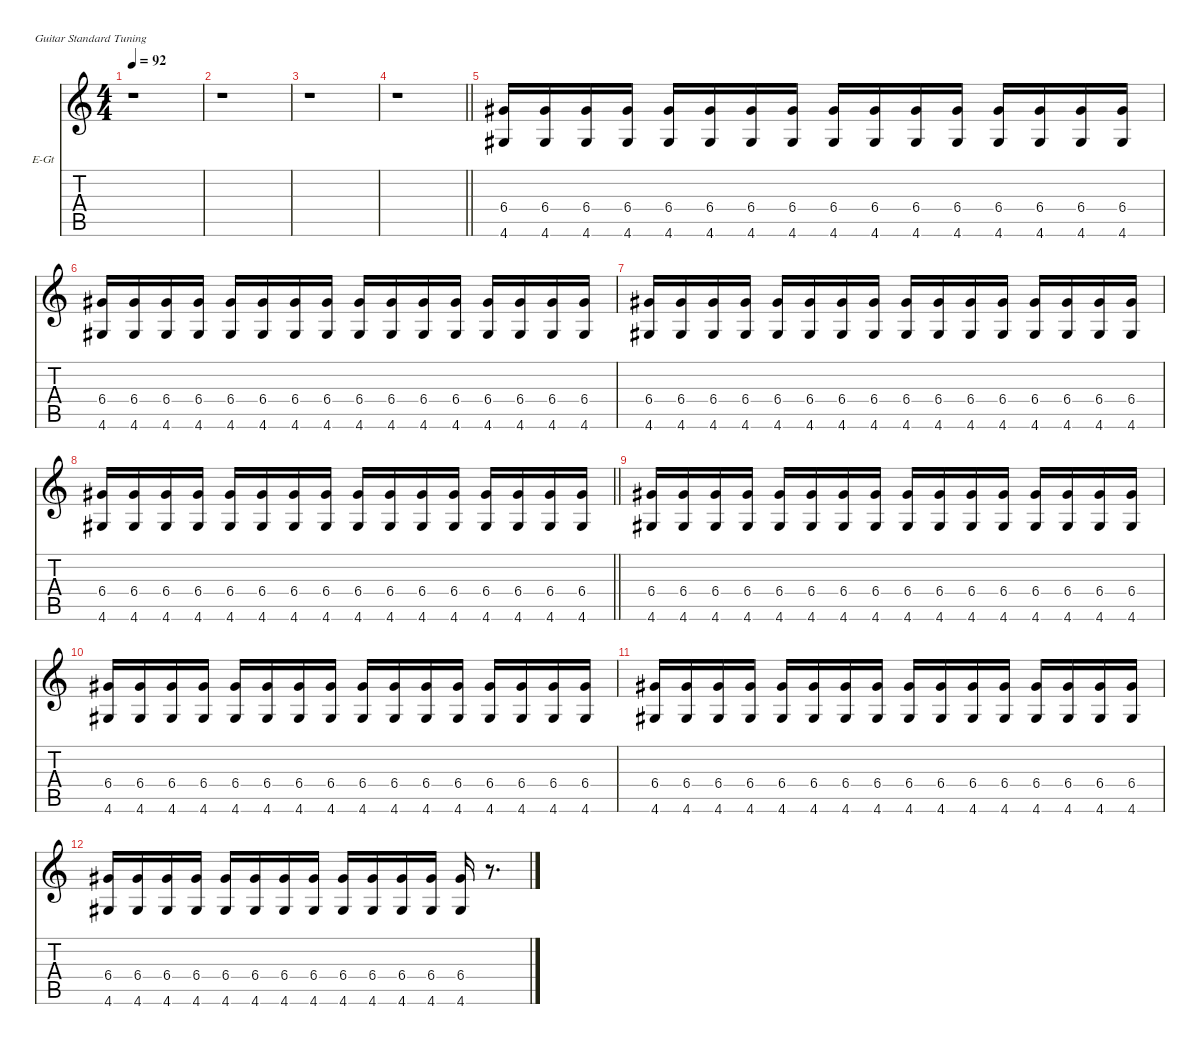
\hideDynamics
\bracketExtendMode nobrackets
\firstSystemTrackNameOrientation horizontal
\otherSystemsTrackNameOrientation horizontal
\track ("Guitar Lead" "E-Gt") {instrument distortionguitar}
\staff {score tabs}
\tuning (E4 B3 G3 D3 A2 E2)
\ts (4 4)
\tempo 92
\clef g2
\ks aminor
r.1{dy f beam Down} |
r.1{beam Down} |
r.1{beam Down} |
\barLineRight lightlight
r.1{beam Down} |
(6.4{acc #} 4.6{acc #}).16{dy mp beam Up} (6.4{acc #} 4.6{acc #}).16{beam Up} (6.4{acc #} 4.6{acc #}).16{beam Up} (6.4{acc #} 4.6{acc #}).16{beam Up} (6.4{acc #} 4.6{acc #}).16{beam Up} (6.4{acc #} 4.6{acc #}).16{beam Up} (6.4{acc #} 4.6{acc #}).16{beam Up} (6.4{acc #} 4.6{acc #}).16{beam Up} (6.4{acc #} 4.6{acc #}).16{beam Up} (6.4{acc #} 4.6{acc #}).16{beam Up} (6.4{acc #} 4.6{acc #}).16{beam Up} (6.4{acc #} 4.6{acc #}).16{beam Up} (6.4{acc #} 4.6{acc #}).16{beam Up} (6.4{acc #} 4.6{acc #}).16{beam Up} (6.4{acc #} 4.6{acc #}).16{beam Up} (6.4{acc #} 4.6{acc #}).16{beam Up} |
(6.4{acc #} 4.6{acc #}).16{beam Up} (6.4{acc #} 4.6{acc #}).16{beam Up} (6.4{acc #} 4.6{acc #}).16{beam Up} (6.4{acc #} 4.6{acc #}).16{beam Up} (6.4{acc #} 4.6{acc #}).16{beam Up} (6.4{acc #} 4.6{acc #}).16{beam Up} (6.4{acc #} 4.6{acc #}).16{beam Up} (6.4{acc #} 4.6{acc #}).16{beam Up} (6.4{acc #} 4.6{acc #}).16{beam Up} (6.4{acc #} 4.6{acc #}).16{beam Up} (6.4{acc #} 4.6{acc #}).16{beam Up} (6.4{acc #} 4.6{acc #}).16{beam Up} (6.4{acc #} 4.6{acc #}).16{beam Up} (6.4{acc #} 4.6{acc #}).16{beam Up} (6.4{acc #} 4.6{acc #}).16{beam Up} (6.4{acc #} 4.6{acc #}).16{beam Up} |
(6.4{acc #} 4.6{acc #}).16{beam Up} (6.4{acc #} 4.6{acc #}).16{beam Up} (6.4{acc #} 4.6{acc #}).16{beam Up} (6.4{acc #} 4.6{acc #}).16{beam Up} (6.4{acc #} 4.6{acc #}).16{beam Up} (6.4{acc #} 4.6{acc #}).16{beam Up} (6.4{acc #} 4.6{acc #}).16{beam Up} (6.4{acc #} 4.6{acc #}).16{beam Up} (6.4{acc #} 4.6{acc #}).16{beam Up} (6.4{acc #} 4.6{acc #}).16{beam Up} (6.4{acc #} 4.6{acc #}).16{beam Up} (6.4{acc #} 4.6{acc #}).16{beam Up} (6.4{acc #} 4.6{acc #}).16{beam Up} (6.4{acc #} 4.6{acc #}).16{beam Up} (6.4{acc #} 4.6{acc #}).16{beam Up} (6.4{acc #} 4.6{acc #}).16{beam Up} |
\barLineRight lightlight
(6.4{acc #} 4.6{acc #}).16{beam Up} (6.4{acc #} 4.6{acc #}).16{beam Up} (6.4{acc #} 4.6{acc #}).16{beam Up} (6.4{acc #} 4.6{acc #}).16{beam Up} (6.4{acc #} 4.6{acc #}).16{beam Up} (6.4{acc #} 4.6{acc #}).16{beam Up} (6.4{acc #} 4.6{acc #}).16{beam Up} (6.4{acc #} 4.6{acc #}).16{beam Up} (6.4{acc #} 4.6{acc #}).16{beam Up} (6.4{acc #} 4.6{acc #}).16{beam Up} (6.4{acc #} 4.6{acc #}).16{beam Up} (6.4{acc #} 4.6{acc #}).16{beam Up} (6.4{acc #} 4.6{acc #}).16{beam Up} (6.4{acc #} 4.6{acc #}).16{beam Up} (6.4{acc #} 4.6{acc #}).16{beam Up} (6.4{acc #} 4.6{acc #}).16{dy mf beam Up} |
(6.4{acc #} 4.6{acc #}).16{dy mp beam Up} (6.4{acc #} 4.6{acc #}).16{beam Up} (6.4{acc #} 4.6{acc #}).16{beam Up} (6.4{acc #} 4.6{acc #}).16{beam Up} (6.4{acc #} 4.6{acc #}).16{beam Up} (6.4{acc #} 4.6{acc #}).16{beam Up} (6.4{acc #} 4.6{acc #}).16{beam Up} (6.4{acc #} 4.6{acc #}).16{beam Up} (6.4{acc #} 4.6{acc #}).16{beam Up} (6.4{acc #} 4.6{acc #}).16{beam Up} (6.4{acc #} 4.6{acc #}).16{beam Up} (6.4{acc #} 4.6{acc #}).16{beam Up} (6.4{acc #} 4.6{acc #}).16{beam Up} (6.4{acc #} 4.6{acc #}).16{beam Up} (6.4{acc #} 4.6{acc #}).16{beam Up} (6.4{acc #} 4.6{acc #}).16{beam Up} |
(6.4{acc #} 4.6{acc #}).16{beam Up} (6.4{acc #} 4.6{acc #}).16{beam Up} (6.4{acc #} 4.6{acc #}).16{beam Up} (6.4{acc #} 4.6{acc #}).16{beam Up} (6.4{acc #} 4.6{acc #}).16{beam Up} (6.4{acc #} 4.6{acc #}).16{beam Up} (6.4{acc #} 4.6{acc #}).16{beam Up} (6.4{acc #} 4.6{acc #}).16{beam Up} (6.4{acc #} 4.6{acc #}).16{beam Up} (6.4{acc #} 4.6{acc #}).16{beam Up} (6.4{acc #} 4.6{acc #}).16{beam Up} (6.4{acc #} 4.6{acc #}).16{beam Up} (6.4{acc #} 4.6{acc #}).16{beam Up} (6.4{acc #} 4.6{acc #}).16{beam Up} (6.4{acc #} 4.6{acc #}).16{beam Up} (6.4{acc #} 4.6{acc #}).16{beam Up} |
(6.4{acc #} 4.6{acc #}).16{beam Up} (6.4{acc #} 4.6{acc #}).16{beam Up} (6.4{acc #} 4.6{acc #}).16{beam Up} (6.4{acc #} 4.6{acc #}).16{beam Up} (6.4{acc #} 4.6{acc #}).16{beam Up} (6.4{acc #} 4.6{acc #}).16{beam Up} (6.4{acc #} 4.6{acc #}).16{beam Up} (6.4{acc #} 4.6{acc #}).16{beam Up} (6.4{acc #} 4.6{acc #}).16{beam Up} (6.4{acc #} 4.6{acc #}).16{beam Up} (6.4{acc #} 4.6{acc #}).16{beam Up} (6.4{acc #} 4.6{acc #}).16{beam Up} (6.4{acc #} 4.6{acc #}).16{beam Up} (6.4{acc #} 4.6{acc #}).16{beam Up} (6.4{acc #} 4.6{acc #}).16{beam Up} (6.4{acc #} 4.6{acc #}).16{beam Up} |
(6.4{acc #} 4.6{acc #}).16{beam Up} (6.4{acc #} 4.6{acc #}).16{beam Up} (6.4{acc #} 4.6{acc #}).16{beam Up} (6.4{acc #} 4.6{acc #}).16{beam Up} (6.4{acc #} 4.6{acc #}).16{beam Up} (6.4{acc #} 4.6{acc #}).16{beam Up} (6.4{acc #} 4.6{acc #}).16{beam Up} (6.4{acc #} 4.6{acc #}).16{beam Up} (6.4{acc #} 4.6{acc #}).16{beam Up} (6.4{acc #} 4.6{acc #}).16{beam Up} (6.4{acc #} 4.6{acc #}).16{beam Up} (6.4{acc #} 4.6{acc #}).16{beam Up} (6.4{acc #} 4.6{acc #}).16{beam Up} r.8{d beam Up}
